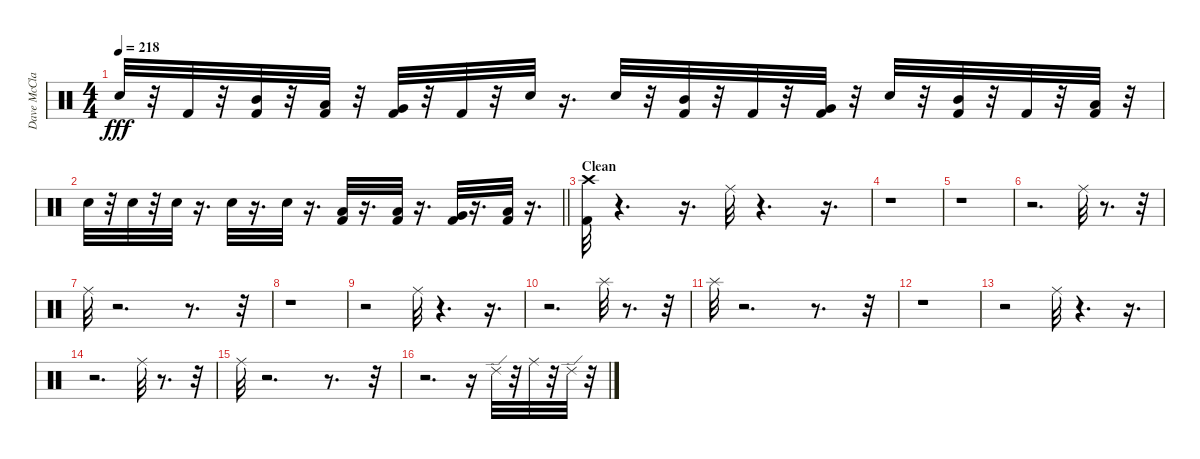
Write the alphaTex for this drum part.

\track ("Dave McClain" "Dave McCla") {instrument percussion}
\staff {score}
\articulation defaults
\ts (4 4)
\tempo 218
\clef neutral
\ks c "Snare (hit) 2".32{dy fff}
r.32 "Kick (hit) 2".32 r.32 ("Mid Tom (hit)" "Kick (hit) 2").32 r.32 ("Low Tom (hit)" "Kick (hit) 2").32 r.32 ("Very Low Tom (hit)" "Kick (hit) 2").32 r.32 "Kick (hit) 2".32 r.32 "Snare (hit) 2".32 r.16{d} "Snare (hit) 2".32 r.32 ("Mid Tom (hit)" "Kick (hit) 2").32 r.32 "Kick (hit) 2".32 r.32 ("Very Low Tom (hit)" "Kick (hit) 2").32 r.32 "Snare (hit) 2".32 r.32 ("Mid Tom (hit)" "Kick (hit) 2").32 r.32 "Kick (hit) 2".32 r.32 ("Low Tom (hit)" "Kick (hit) 2").32 r.32 |
\barLineRight lightlight "Snare (hit) 2".32
r.32 "Snare (hit) 2".32 r.32 "Snare (hit) 2".32 r.16{d} "Snare (hit) 2".32 r.16{d} "Snare (hit) 2".32 r.16{d} ("Kick (hit) 2" "Low Tom (hit)").32 r.16{d} ("Kick (hit) 2" "Low Tom (hit)").32 r.16{d} ("Kick (hit) 2" "Very Low Tom (hit)").32 r.16{d} ("Kick (hit) 2" "Low Floor Tom (hit)").32 r.16{d} |
\section ("" "Clean")
("Crash high (hit)" "Kick (hit) 2").32 r.4{d} r.16{d} "Ride (middle)".32 r.4{d} r.16{d} |
r.1 |
r.1 |
r.2{d} "Ride (middle)".32 r.8{d} r.32 |
"Ride (middle)".32 r.2{d} r.8{d} r.32 |
r.1 |
r.2 "Ride (middle)".32 r.4{d} r.16{d} |
r.2{d} "Splash (hit)".32 r.8{d} r.32 |
"Splash (hit)".32 r.2{d} r.8{d} r.32 |
r.1 |
r.2 "Ride (middle)".32 r.4{d} r.16{d} |
r.2{d} "Ride (middle)".32 r.8{d} r.32 |
"Ride (middle)".32 r.2{d} r.8{d} r.32 |
r.2{d} r.16 "Ride (edge) 2".32 r.32 "Ride (middle)".32 r.32 "Ride (edge) 2".32 r.32
